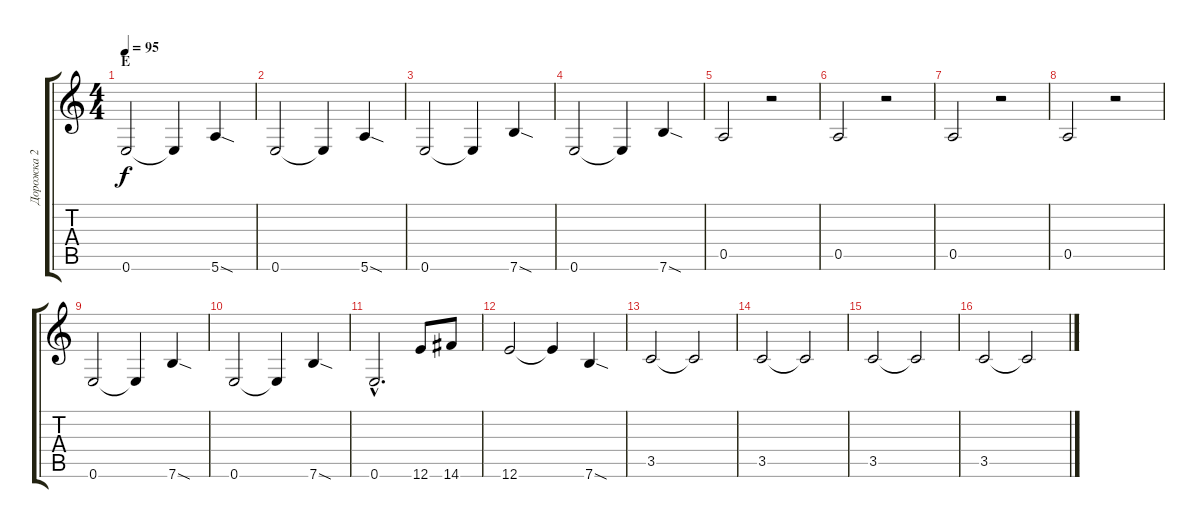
\track ("Дорожка 2" "Дорожка 2") {instrument electricbassfinger}
\staff {score tabs}
\tuning (E4 B3 G3 D3 A2 E2) {hide}
\ts (4 4)
\section ("" "Е")
\tempo 95
\clef g2
\ks c
0.6.2{dy f} 0.6{t}.4 5.6{sod}.4 |
0.6.2 0.6{t}.4 5.6{sod}.4 |
0.6.2 0.6{t}.4 7.6{sod}.4 |
0.6.2 0.6{t}.4 7.6{sod}.4 |
0.5.2 r.2 |
0.5.2 r.2 |
0.5.2 r.2 |
0.5.2 r.2 |
0.6.2 0.6{t}.4 7.6{sod}.4 |
0.6.2 0.6{t}.4 7.6{sod}.4 |
0.6{hac}.2{d} 12.6.8 14.6.8 |
12.6.2 12.6{t}.4 7.6{sod}.4 |
3.5.2 3.5{t}.2 |
3.5.2 3.5{t}.2 |
3.5.2 3.5{t}.2 |
3.5.2 3.5{t}.2
